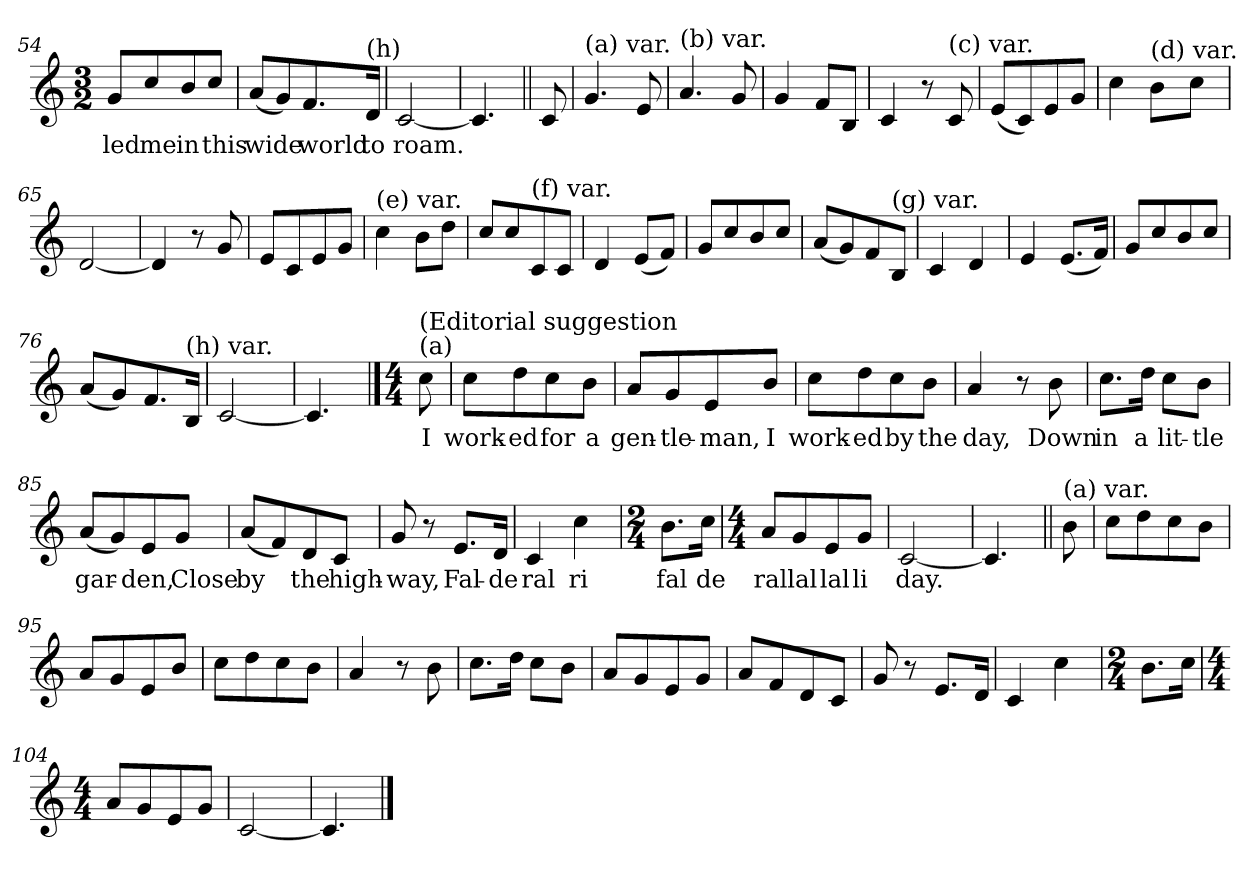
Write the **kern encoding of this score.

**kern	**text
*part1	*part1
*staff1	*staff1
*clefG2	*
*k[]	*
*C:	*
*M3/2	*
=54	=54
!	!LO:LY:b
8g/L	led
!	!LO:LY:b
8cc/	me
!	!LO:LY:b
8b/	in
!	!LO:LY:b
8cc/J	this
=55	=55
!	!LO:LY:b
(<8a/L	wide
8g/)	.
!	!LO:LY:b
8.f/	world
!LO:TX:a:t=(h)	!
!	!LO:LY:b
16d/Jk	to
=56	=56
!	!LO:LY:b
[2c/	roam.
=57	=57
4.c/]	.
!!LO:LB:g=z
=58||	=58||
8c/	.
=59	=59
!LO:TX:a:t=(a) var.	!
4.g/	.
8e/	.
=60	=60
!LO:TX:a:t=(b) var.	!
4.a/	.
8g/	.
=61	=61
4g/	.
8f/L	.
8B/J	.
=62	=62
4c/	.
8r	.
!LO:TX:a:t=(c) var.	!
8c/	.
!!LO:LB:g=z
=63	=63
(<8e/L	.
8c/)	.
8e/	.
8g/J	.
=64	=64
4cc\	.
!LO:TX:a:t=(d) var.	!
8b\L	.
8cc\J	.
=65	=65
[2d/	.
=66	=66
4d/]	.
8r	.
8g/	.
=67	=67
8e/L	.
8c/	.
8e/	.
8g/J	.
!!LO:LB:g=z
=68	=68
!LO:TX:a:t=(e) var.	!
4cc\	.
8b\L	.
8dd\J	.
=69	=69
8cc/L	.
8cc/	.
!LO:TX:a:t=(f) var.	!
8c/	.
8c/J	.
=70	=70
4d/	.
(<8e/L	.
8f/J)	.
=71	=71
8g/L	.
8cc/	.
8b/	.
8cc/J	.
=72	=72
(<8a/L	.
8g/)	.
8f/	.
!LO:TX:a:t=(g) var.	!
8B/J	.
!!LO:LB:g=z
=73	=73
4c/	.
4d/	.
=74	=74
4e/	.
(<8.e/L	.
16f/Jk)	.
=75	=75
8g/L	.
8cc/	.
8b/	.
8cc/J	.
=76	=76
(<8a/L	.
8g/)	.
8.f/	.
!LO:TX:a:t=(h) var.	!
16B/Jk	.
=77	=77
[2c/	.
=78	=78
4.c/]	.
==79	==79
*M4/4	*
!LO:TX:a:t=(a)	!
!LO:TX:a:t=(Editorial suggestion	!
!	!LO:LY:b
8cc\	I
=80	=80
!	!LO:LY:b
8cc\L	work-
!	!LO:LY:b
8dd\	-ed
!	!LO:LY:b
8cc\	for
!	!LO:LY:b
8b\J	a
=81	=81
!	!LO:LY:b
8a/L	gen-
!	!LO:LY:b
8g/	-tle-
!	!LO:LY:b
8e/	-man,
!	!LO:LY:b
8b/J	I
=82	=82
!	!LO:LY:b
8cc\L	work-
!	!LO:LY:b
8dd\	-ed
!	!LO:LY:b
8cc\	by
!	!LO:LY:b
8b\J	the
!!LO:LB:g=z
=83	=83
!	!LO:LY:b
4a/	day,
8r	.
!	!LO:LY:b
8b\	Down
!!LO:LB:g=z
=84	=84
!	!LO:LY:b
8.cc\L	in
!	!LO:LY:b
16dd\Jk	a
!	!LO:LY:b
8cc\L	lit-
!	!LO:LY:b
8b\J	-tle
=85	=85
!	!LO:LY:b
(<8a/L	gar-
8g/)	.
!	!LO:LY:b
8e/	-den,
!	!LO:LY:b
8g/J	Close
=86	=86
!	!LO:LY:b
(<8a/L	by
8f/)	.
!	!LO:LY:b
8d/	the
!	!LO:LY:b
8c/J	high-
=87	=87
!	!LO:LY:b
8g/	-way,
8r	.
!	!LO:LY:b
8.e/L	Fal-
!	!LO:LY:b
16d/Jk	-de
!!LO:LB:g=z
=88	=88
!	!LO:LY:b
4c/	ral
!	!LO:LY:b
4cc\	ri
=89	=89
*M2/4	*
!	!LO:LY:b
8.b\L	fal
!	!LO:LY:b
16cc\Jk	de
=90	=90
*M4/4	*
!	!LO:LY:b
8a/L	ral
!	!LO:LY:b
8g/	lal
!	!LO:LY:b
8e/	lal
!	!LO:LY:b
8g/J	li
=91	=91
!	!LO:LY:b
[2c/	day.
=92	=92
4.c/]	.
!!LO:LB:g=z
=93||	=93||
!LO:TX:a:t=(a) var.	!
8b\	.
=94	=94
8cc\L	.
8dd\	.
8cc\	.
8b\J	.
=95	=95
8a/L	.
8g/	.
8e/	.
8b/J	.
=96	=96
8cc\L	.
8dd\	.
8cc\	.
8b\J	.
=97	=97
4a/	.
8r	.
8b\	.
!!LO:LB:g=z
=98	=98
8.cc\L	.
16dd\Jk	.
8cc\L	.
8b\J	.
=99	=99
8a/L	.
8g/	.
8e/	.
8g/J	.
=100	=100
8a/L	.
8f/	.
8d/	.
8c/J	.
=101	=101
8g/	.
8r	.
8.e/L	.
16d/Jk	.
!!LO:LB:g=z
=102	=102
4c/	.
4cc\	.
=103	=103
*M2/4	*
8.b\L	.
16cc\Jk	.
=104	=104
*M4/4	*
8a/L	.
8g/	.
8e/	.
8g/J	.
=105	=105
[2c/	.
=106	=106
4.c/]	.
==	==
*-	*-
